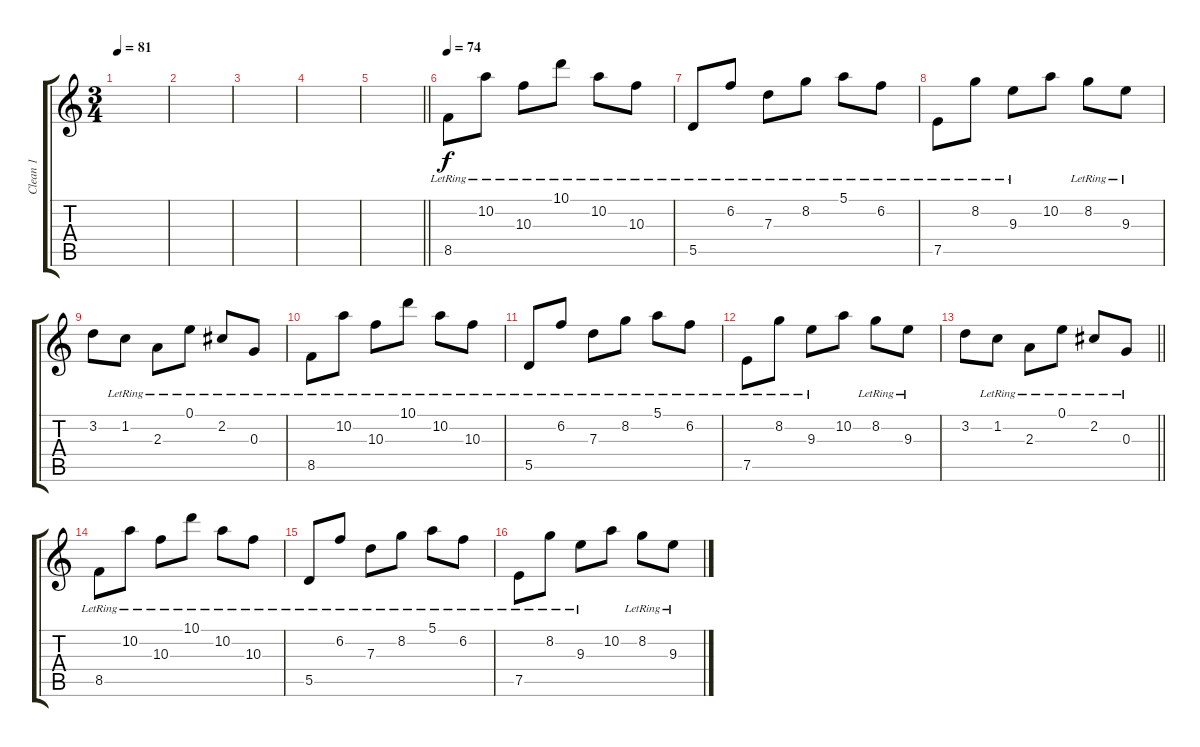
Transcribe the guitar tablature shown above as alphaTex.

\track ("Clean 1" "Clean 1") {instrument electricguitarclean}
\staff {score tabs}
\tuning (E4 B3 G3 D3 A2 D2) {hide}
\ts (3 4)
\tempo 81
\clef g2
\ks c
|
|
|
|
\barLineRight lightlight
|
\tempo 74
8.5{lr}.8 10.2{lr}.8 10.3{lr}.8 10.1{lr}.8 10.2{lr}.8 10.3{lr}.8 |
5.5{lr}.8 6.2{lr}.8 7.3{lr}.8 8.2{lr}.8 5.1{lr}.8 6.2{lr}.8 |
7.5{lr}.8 8.2{lr}.8 9.3{lr}.8 10.2.8 8.2{lr}.8 9.3{lr}.8 |
3.2.8 1.2{lr}.8 2.3{lr}.8 0.1{lr}.8 2.2{lr}.8 0.3{lr}.8 |
8.5{lr}.8 10.2{lr}.8 10.3{lr}.8 10.1{lr}.8 10.2{lr}.8 10.3{lr}.8 |
5.5{lr}.8 6.2{lr}.8 7.3{lr}.8 8.2{lr}.8 5.1{lr}.8 6.2{lr}.8 |
7.5{lr}.8 8.2{lr}.8 9.3{lr}.8 10.2.8 8.2{lr}.8 9.3{lr}.8 |
\barLineRight lightlight
3.2.8 1.2{lr}.8 2.3{lr}.8 0.1{lr}.8 2.2{lr}.8 0.3{lr}.8 |
8.5{lr}.8 10.2{lr}.8 10.3{lr}.8 10.1{lr}.8 10.2{lr}.8 10.3{lr}.8 |
5.5{lr}.8 6.2{lr}.8 7.3{lr}.8 8.2{lr}.8 5.1{lr}.8 6.2{lr}.8 |
7.5{lr}.8 8.2{lr}.8 9.3{lr}.8 10.2.8 8.2{lr}.8 9.3{lr}.8
